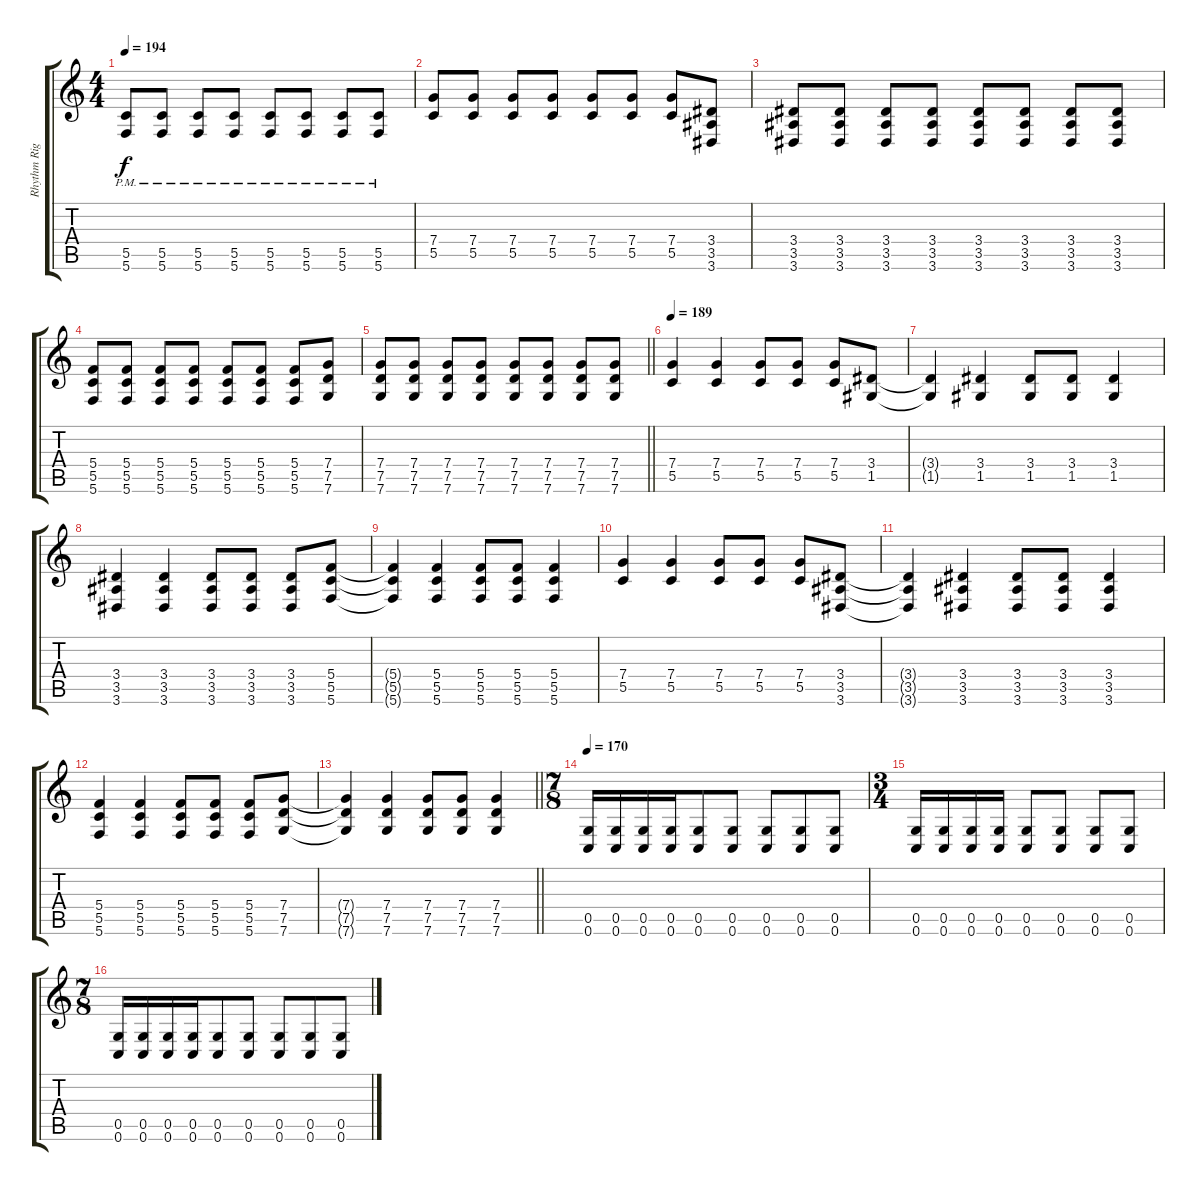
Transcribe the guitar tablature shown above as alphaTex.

\track ("Rhythm Right" "Rhythm Rig") {instrument distortionguitar}
\staff {score tabs}
\tuning (D4 A3 F3 C3 G2 C2) {hide}
\ts (4 4)
\tempo 194
\clef g2
\ks c
(5.5{pm} 5.6{pm}).8{dy f} (5.5{pm} 5.6{pm}).8 (5.5{pm} 5.6{pm}).8 (5.5{pm} 5.6{pm}).8 (5.5{pm} 5.6{pm}).8 (5.5{pm} 5.6{pm}).8 (5.5{pm} 5.6{pm}).8 (5.5{pm} 5.6{pm}).8 |
(7.4 5.5).8 (7.4 5.5).8 (7.4 5.5).8 (7.4 5.5).8 (7.4 5.5).8 (7.4 5.5).8 (7.4 5.5).8 (3.4 3.5 3.6).8 |
(3.4 3.5 3.6).8 (3.4 3.5 3.6).8 (3.4 3.5 3.6).8 (3.4 3.5 3.6).8 (3.4 3.5 3.6).8 (3.4 3.5 3.6).8 (3.4 3.5 3.6).8 (3.4 3.5 3.6).8 |
(5.4 5.5 5.6).8 (5.4 5.5 5.6).8 (5.4 5.5 5.6).8 (5.4 5.5 5.6).8 (5.4 5.5 5.6).8 (5.4 5.5 5.6).8 (5.4 5.5 5.6).8 (7.4 7.5 7.6).8 |
\barLineRight lightlight
(7.4 7.5 7.6).8 (7.4 7.5 7.6).8 (7.4 7.5 7.6).8 (7.4 7.5 7.6).8 (7.4 7.5 7.6).8 (7.4 7.5 7.6).8 (7.4 7.5 7.6).8 (7.4 7.5 7.6).8 |
\section ("" "")
\tempo 189
(7.4 5.5).4 (7.4 5.5).4 (7.4 5.5).8 (7.4 5.5).8 (7.4 5.5).8 (3.4 1.5).8 |
(3.4{t} 1.5{t}).4 (3.4 1.5).4 (3.4 1.5).8 (3.4 1.5).8 (3.4 1.5).4 |
(3.4 3.5 3.6).4 (3.4 3.5 3.6).4 (3.4 3.5 3.6).8 (3.4 3.5 3.6).8 (3.4 3.5 3.6).8 (5.4 5.5 5.6).8 |
(5.4{t} 5.5{t} 5.6{t}).4 (5.4 5.5 5.6).4 (5.4 5.5 5.6).8 (5.4 5.5 5.6).8 (5.4 5.5 5.6).4 |
(7.4 5.5).4 (7.4 5.5).4 (7.4 5.5).8 (7.4 5.5).8 (7.4 5.5).8 (3.4 3.5 3.6).8 |
(3.4{t} 3.5{t} 3.6{t}).4 (3.4 3.5 3.6).4 (3.4 3.5 3.6).8 (3.4 3.5 3.6).8 (3.4 3.5 3.6).4 |
(5.4 5.5 5.6).4 (5.4 5.5 5.6).4 (5.4 5.5 5.6).8 (5.4 5.5 5.6).8 (5.4 5.5 5.6).8 (7.4 7.5 7.6).8 |
\barLineRight lightlight
(7.4{t} 7.5{t} 7.6{t}).4 (7.4 7.5 7.6).4 (7.4 7.5 7.6).8 (7.4 7.5 7.6).8 (7.4 7.5 7.6).4 |
\ts (7 8)
\section ("" "")
\tempo 170
(0.5 0.6).16 (0.5 0.6).16 (0.5 0.6).16 (0.5 0.6).16 (0.5 0.6).8 (0.5 0.6).8 (0.5 0.6).8 (0.5 0.6).8 (0.5 0.6).8 |
\ts (3 4)
(0.5 0.6).16 (0.5 0.6).16 (0.5 0.6).16 (0.5 0.6).16 (0.5 0.6).8 (0.5 0.6).8 (0.5 0.6).8 (0.5 0.6).8 |
\ts (7 8)
(0.5 0.6).16 (0.5 0.6).16 (0.5 0.6).16 (0.5 0.6).16 (0.5 0.6).8 (0.5 0.6).8 (0.5 0.6).8 (0.5 0.6).8 (0.5 0.6).8
